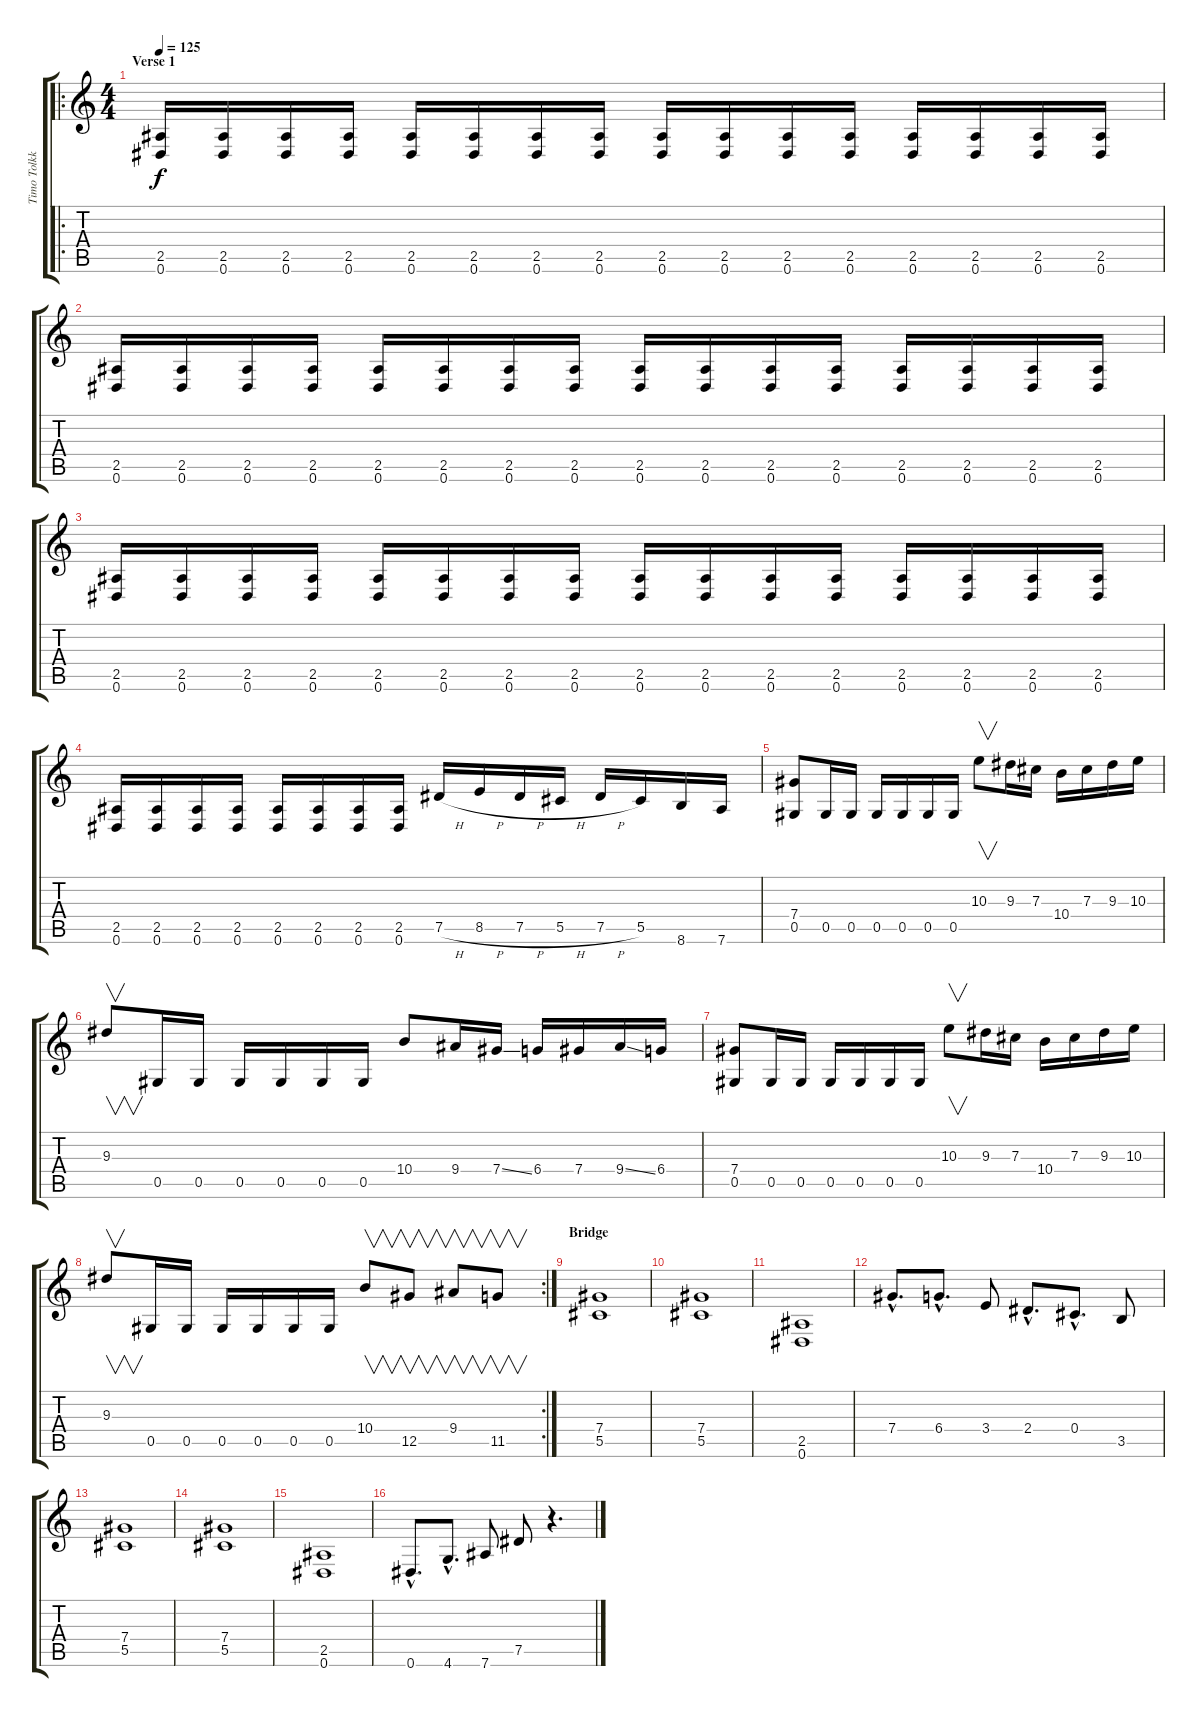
\track ("Timo Tolkki Gtr 3" "Timo Tolkk") {instrument overdrivenguitar}
\staff {score tabs}
\tuning (Eb4 Bb3 Gb3 Db3 Ab2 Eb2) {hide}
\ro
\ts (4 4)
\section ("" "Verse 1")
\tempo 125
\clef g2
\ks c
(2.5 0.6).16{dy f} (2.5 0.6).16 (2.5 0.6).16 (2.5 0.6).16 (2.5 0.6).16 (2.5 0.6).16 (2.5 0.6).16 (2.5 0.6).16 (2.5 0.6).16 (2.5 0.6).16 (2.5 0.6).16 (2.5 0.6).16 (2.5 0.6).16 (2.5 0.6).16 (2.5 0.6).16 (2.5 0.6).16 |
(2.5 0.6).16 (2.5 0.6).16 (2.5 0.6).16 (2.5 0.6).16 (2.5 0.6).16 (2.5 0.6).16 (2.5 0.6).16 (2.5 0.6).16 (2.5 0.6).16 (2.5 0.6).16 (2.5 0.6).16 (2.5 0.6).16 (2.5 0.6).16 (2.5 0.6).16 (2.5 0.6).16 (2.5 0.6).16 |
(2.5 0.6).16 (2.5 0.6).16 (2.5 0.6).16 (2.5 0.6).16 (2.5 0.6).16 (2.5 0.6).16 (2.5 0.6).16 (2.5 0.6).16 (2.5 0.6).16 (2.5 0.6).16 (2.5 0.6).16 (2.5 0.6).16 (2.5 0.6).16 (2.5 0.6).16 (2.5 0.6).16 (2.5 0.6).16 |
(2.5 0.6).16 (2.5 0.6).16 (2.5 0.6).16 (2.5 0.6).16 (2.5 0.6).16 (2.5 0.6).16 (2.5 0.6).16 (2.5 0.6).16 7.5{h}.16 8.5{h}.16 7.5{h}.16 5.5{h}.16 7.5{h}.16 5.5.16 8.6.16 7.6.16 |
(7.4 0.5).8 0.5.16 0.5.16 0.5.16 0.5.16 0.5.16 0.5.16 10.3.8{v} 9.3.16 7.3.16 10.4.16 7.3.16 9.3.16 10.3.16 |
9.3.8{v} 0.5.16 0.5.16 0.5.16 0.5.16 0.5.16 0.5.16 10.4.8 9.4.16 7.4{ss}.16 6.4.16 7.4.16 9.4{ss}.16 6.4.16 |
(7.4 0.5).8 0.5.16 0.5.16 0.5.16 0.5.16 0.5.16 0.5.16 10.3.8{v} 9.3.16 7.3.16 10.4.16 7.3.16 9.3.16 10.3.16 |
\rc 2
9.3.8{v} 0.5.16 0.5.16 0.5.16 0.5.16 0.5.16 0.5.16 10.4.8{v} 12.5.8{v} 9.4.8{v} 11.5.8{v} |
\section ("" "Bridge")
(7.4 5.5).1 |
(7.4 5.5).1 |
(2.5 0.6).1 |
7.4{hac}.8{d} 6.4{hac}.8{d} 3.4.8 2.4{hac}.8{d} 0.4{hac}.8{d} 3.5.8 |
(7.4 5.5).1 |
(7.4 5.5).1 |
(2.5 0.6).1 |
0.6{hac}.8{d} 4.6{hac}.8{d} 7.6.8 7.5.8 r.4{d}
